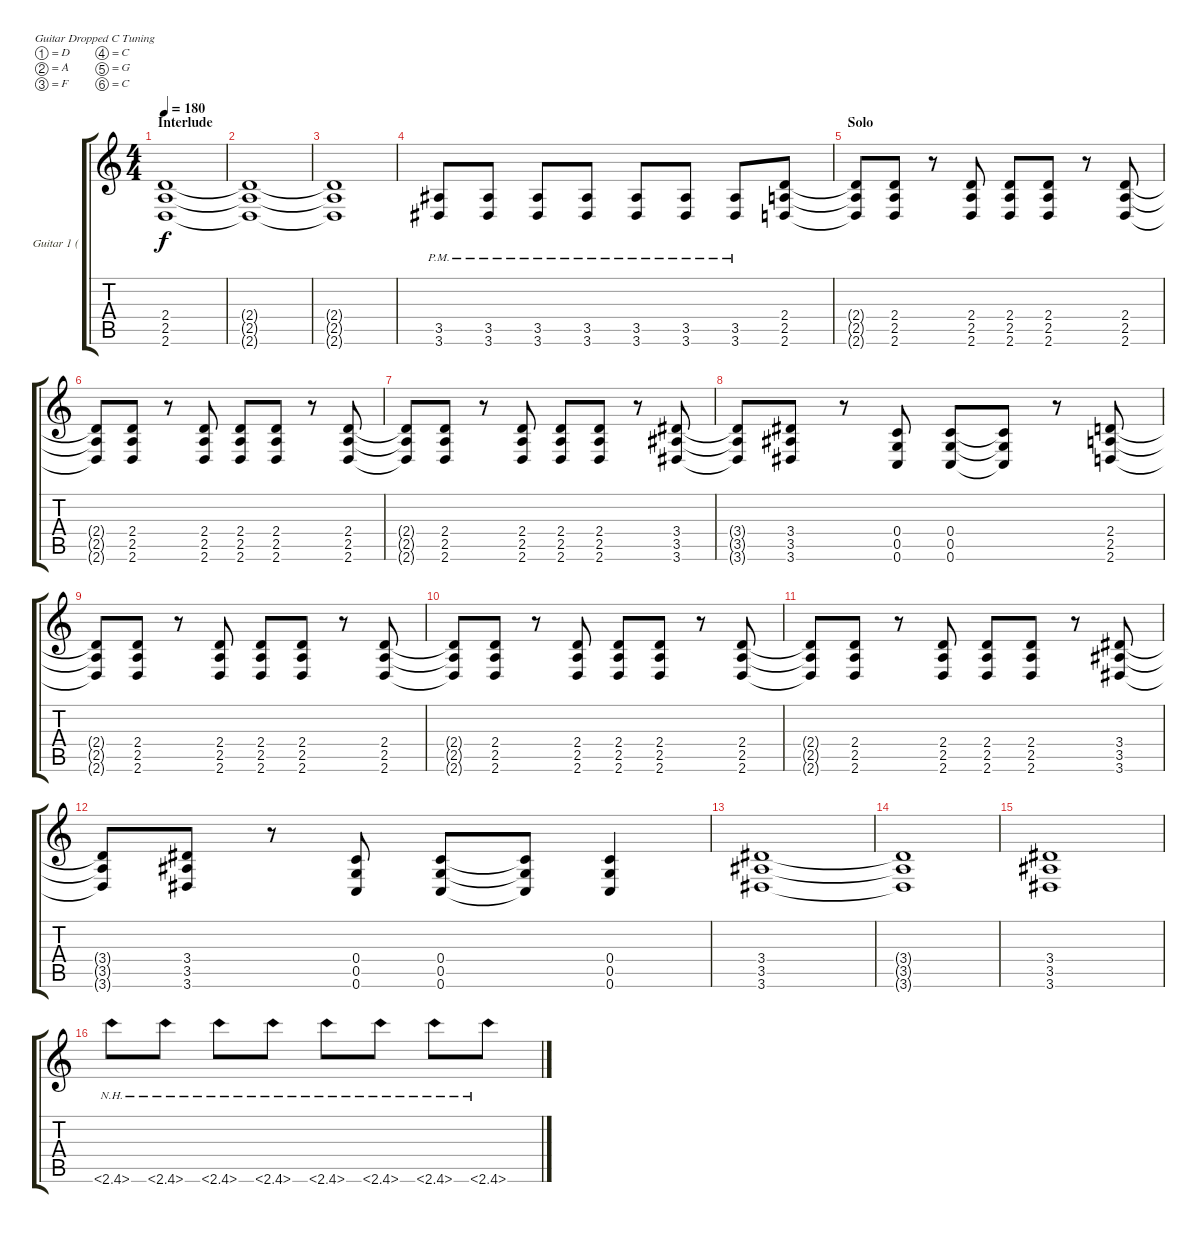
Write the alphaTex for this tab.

\defaultSystemsLayout 4
\bracketExtendMode groupsimilarinstruments
\firstSystemTrackNameOrientation horizontal
\otherSystemsTrackNameOrientation horizontal
\track ("Guitar 1 (Rhythm) Right" "Guitar 1 (") {instrument distortionguitar}
\staff {score tabs}
\tuning (D4 A3 F3 C3 G2 C2)
\ts (4 4)
\section ("" "Interlude")
\tempo 180
\clef g2
\ks c
(2.4{t} 2.5{t} 2.6{t}).1{dy f} |
(2.4{t} 2.5{t} 2.6{t}).1 |
(2.6{t} 2.5{t} 2.4{t}).1 |
(3.5{pm} 3.6{pm}).8 (3.6{pm} 3.5{pm}).8 (3.6{pm} 3.5{pm}).8 (3.6{pm} 3.5{pm}).8 (3.6{pm} 3.5{pm}).8 (3.6{pm} 3.5{pm}).8 (3.6{pm} 3.5{pm}).8 (2.6 2.5 2.4).8 |
\section ("" "Solo")
(2.4{t} 2.5{t} 2.6{t}).8 (2.6 2.5 2.4).8 r.8 (2.6 2.5 2.4).8 (2.6 2.5 2.4).8 (2.6 2.5 2.4).8 r.8 (2.6 2.5 2.4).8 |
(2.6{t} 2.5{t} 2.4{t}).8 (2.4 2.5 2.6).8 r.8 (2.6 2.5 2.4).8 (2.6 2.5 2.4).8 (2.6 2.5 2.4).8 r.8 (2.6 2.5 2.4).8 |
(2.4{t} 2.5{t} 2.6{t}).8 (2.4 2.5 2.6).8 r.8 (2.6 2.5 2.4).8 (2.6 2.5 2.4).8 (2.6 2.4 2.5).8 r.8 (3.6 3.5 3.4).8 |
(3.6{t} 3.5{t} 3.4{t}).8 (3.4 3.5 3.6).8 r.8 (0.6 0.5 0.4).8 (0.4 0.5 0.6).8 (0.6{t} 0.5{t} 0.4{t}).8 r.8 (2.5 2.6 2.4).8 |
(2.4{t} 2.5{t} 2.6{t}).8 (2.6 2.5 2.4).8 r.8 (2.6 2.4 2.5).8 (2.6 2.5 2.4).8 (2.6 2.5 2.4).8 r.8 (2.6 2.5 2.4).8 |
(2.4{t} 2.5{t} 2.6{t}).8 (2.6 2.5 2.4).8 r.8 (2.6 2.4 2.5).8 (2.6 2.4 2.5).8 (2.6 2.4 2.5).8 r.8 (2.6 2.5 2.4).8 |
(2.5{t} 2.6{t} 2.4{t}).8 (2.4 2.5 2.6).8 r.8 (2.4 2.5 2.6).8 (2.6 2.4 2.5).8 (2.6 2.5 2.4).8 r.8 (3.6 3.5 3.4).8 |
(3.4{t} 3.5{t} 3.6{t}).8 (3.6 3.5 3.4).8 r.8 (0.4 0.5 0.6).8 (0.6 0.5 0.4).8 (0.4{t} 0.5{t} 0.6{t}).8 (0.6 0.5 0.4).4 |
(3.4 3.5 3.6).1 |
(3.6{t} 3.4{t} 3.5{t}).1 |
(3.5 3.6 3.4).1 |
2.6{nh}.8 2.6{nh}.8 2.6{nh}.8 2.6{nh}.8 2.6{nh}.8 2.6{nh}.8 2.6{nh}.8 2.6{nh}.8
